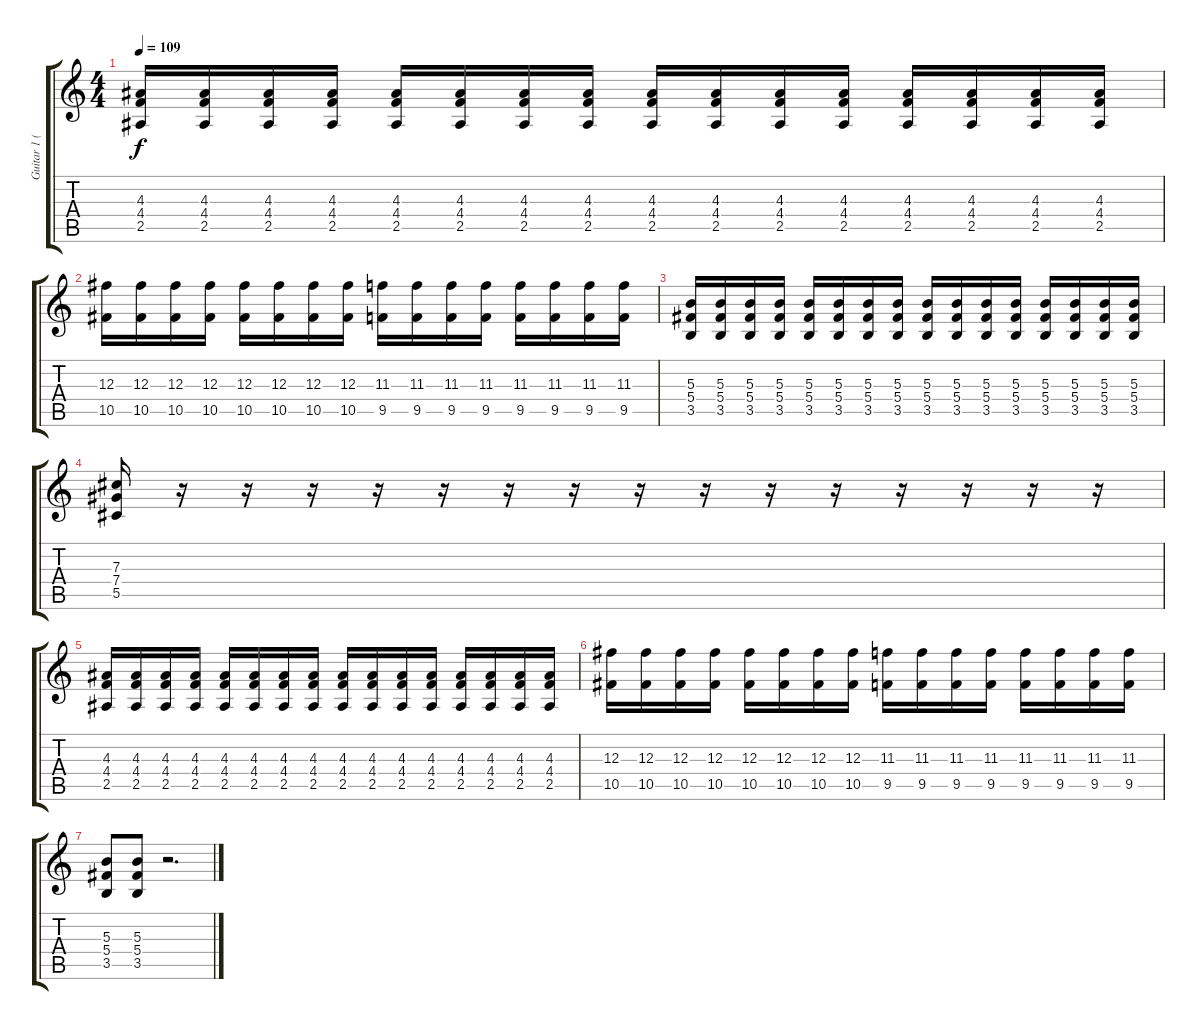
\track ("Guitar 1 (Luke)" "Guitar 1 (") {instrument overdrivenguitar}
\staff {score tabs}
\tuning (Eb4 Bb3 Gb3 Db3 Ab2 Eb2) {hide}
\ts (4 4)
\tempo 109
\clef g2
\ks c
(4.3 4.4 2.5).16{dy f} (4.3 4.4 2.5).16 (4.3 4.4 2.5).16 (4.3 4.4 2.5).16 (4.3 4.4 2.5).16 (4.3 4.4 2.5).16 (4.3 4.4 2.5).16 (4.3 4.4 2.5).16 (4.3 4.4 2.5).16 (4.3 4.4 2.5).16 (4.3 4.4 2.5).16 (4.3 4.4 2.5).16 (4.3 4.4 2.5).16 (4.3 4.4 2.5).16 (4.3 4.4 2.5).16 (4.3 4.4 2.5).16 |
(12.3 10.5).16 (12.3 10.5).16 (12.3 10.5).16 (12.3 10.5).16 (12.3 10.5).16 (12.3 10.5).16 (12.3 10.5).16 (12.3 10.5).16 (11.3 9.5).16 (11.3 9.5).16 (11.3 9.5).16 (11.3 9.5).16 (11.3 9.5).16 (11.3 9.5).16 (11.3 9.5).16 (11.3 9.5).16 |
(5.3 5.4 3.5).16 (5.3 5.4 3.5).16 (5.3 5.4 3.5).16 (5.3 5.4 3.5).16 (5.3 5.4 3.5).16 (5.3 5.4 3.5).16 (5.3 5.4 3.5).16 (5.3 5.4 3.5).16 (5.3 5.4 3.5).16 (5.3 5.4 3.5).16 (5.3 5.4 3.5).16 (5.3 5.4 3.5).16 (5.3 5.4 3.5).16 (5.3 5.4 3.5).16 (5.3 5.4 3.5).16 (5.3 5.4 3.5).16 |
(7.3 7.4 5.5).16 r.16 r.16 r.16 r.16 r.16 r.16 r.16 r.16 r.16 r.16 r.16 r.16 r.16 r.16 r.16 |
(4.3 4.4 2.5).16 (4.3 4.4 2.5).16 (4.3 4.4 2.5).16 (4.3 4.4 2.5).16 (4.3 4.4 2.5).16 (4.3 4.4 2.5).16 (4.3 4.4 2.5).16 (4.3 4.4 2.5).16 (4.3 4.4 2.5).16 (4.3 4.4 2.5).16 (4.3 4.4 2.5).16 (4.3 4.4 2.5).16 (4.3 4.4 2.5).16 (4.3 4.4 2.5).16 (4.3 4.4 2.5).16 (4.3 4.4 2.5).16 |
(12.3 10.5).16 (12.3 10.5).16 (12.3 10.5).16 (12.3 10.5).16 (12.3 10.5).16 (12.3 10.5).16 (12.3 10.5).16 (12.3 10.5).16 (11.3 9.5).16 (11.3 9.5).16 (11.3 9.5).16 (11.3 9.5).16 (11.3 9.5).16 (11.3 9.5).16 (11.3 9.5).16 (11.3 9.5).16 |
(5.3 5.4 3.5).8 (5.3 5.4 3.5).8 r.2{d}
